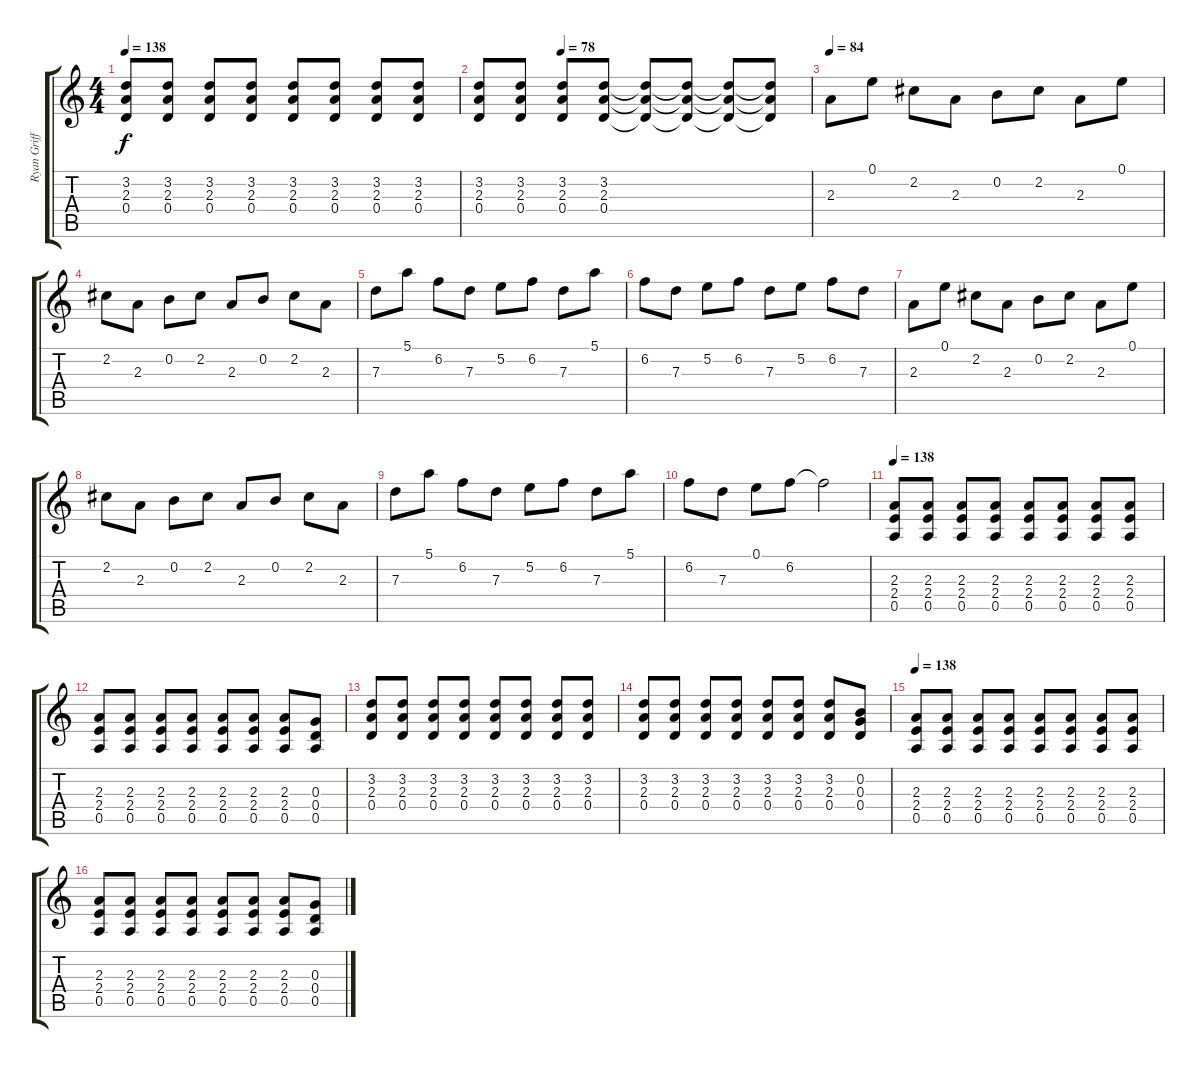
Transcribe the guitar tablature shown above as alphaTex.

\track ("Ryan Griffits" "Ryan Griff") {instrument overdrivenguitar}
\staff {score tabs}
\tuning (E4 B3 G3 D3 A2 E2) {hide}
\ts (4 4)
\tempo 138
\clef g2
\ks c
(3.2 2.3 0.4).8{dy f} (3.2 2.3 0.4).8 (3.2 2.3 0.4).8 (3.2 2.3 0.4).8 (3.2 2.3 0.4).8 (3.2 2.3 0.4).8 (3.2 2.3 0.4).8 (3.2 2.3 0.4).8 |
\tempo (78 0.25)
(3.2 2.3 0.4).8 (3.2 2.3 0.4).8 (3.2 2.3 0.4).8 (3.2 2.3 0.4).8 (3.2{t} 2.3{t} 0.4{t}).8 (3.2{t} 2.3{t} 0.4{t}).8 (3.2{t} 2.3{t} 0.4{t}).8 (3.2{t} 2.3{t} 0.4{t}).8 |
\tempo 84
2.3.8 0.1.8 2.2.8 2.3.8 0.2.8 2.2.8 2.3.8 0.1.8 |
2.2.8 2.3.8 0.2.8 2.2.8 2.3.8 0.2.8 2.2.8 2.3.8 |
7.3.8 5.1.8 6.2.8 7.3.8 5.2.8 6.2.8 7.3.8 5.1.8 |
6.2.8 7.3.8 5.2.8 6.2.8 7.3.8 5.2.8 6.2.8 7.3.8 |
2.3.8 0.1.8 2.2.8 2.3.8 0.2.8 2.2.8 2.3.8 0.1.8 |
2.2.8 2.3.8 0.2.8 2.2.8 2.3.8 0.2.8 2.2.8 2.3.8 |
7.3.8 5.1.8 6.2.8 7.3.8 5.2.8 6.2.8 7.3.8 5.1.8 |
6.2.8 7.3.8 0.1.8 6.2.8 6.2{t}.2 |
\tempo 138
(2.3 2.4 0.5).8{instrument overdrivenguitar} (2.3 2.4 0.5).8 (2.3 2.4 0.5).8 (2.3 2.4 0.5).8 (2.3 2.4 0.5).8 (2.3 2.4 0.5).8 (2.3 2.4 0.5).8 (2.3 2.4 0.5).8 |
(2.3 2.4 0.5).8 (2.3 2.4 0.5).8 (2.3 2.4 0.5).8 (2.3 2.4 0.5).8 (2.3 2.4 0.5).8 (2.3 2.4 0.5).8 (2.3 2.4 0.5).8 (0.3 0.4 0.5).8 |
(3.2 2.3 0.4).8 (3.2 2.3 0.4).8 (3.2 2.3 0.4).8 (3.2 2.3 0.4).8 (3.2 2.3 0.4).8 (3.2 2.3 0.4).8 (3.2 2.3 0.4).8 (3.2 2.3 0.4).8 |
(3.2 2.3 0.4).8 (3.2 2.3 0.4).8 (3.2 2.3 0.4).8 (3.2 2.3 0.4).8 (3.2 2.3 0.4).8 (3.2 2.3 0.4).8 (3.2 2.3 0.4).8 (0.2 0.3 0.4).8 |
\tempo 138
(2.3 2.4 0.5).8 (2.3 2.4 0.5).8 (2.3 2.4 0.5).8 (2.3 2.4 0.5).8 (2.3 2.4 0.5).8 (2.3 2.4 0.5).8 (2.3 2.4 0.5).8 (2.3 2.4 0.5).8 |
(2.3 2.4 0.5).8 (2.3 2.4 0.5).8 (2.3 2.4 0.5).8 (2.3 2.4 0.5).8 (2.3 2.4 0.5).8 (2.3 2.4 0.5).8 (2.3 2.4 0.5).8 (0.3 0.4 0.5).8
